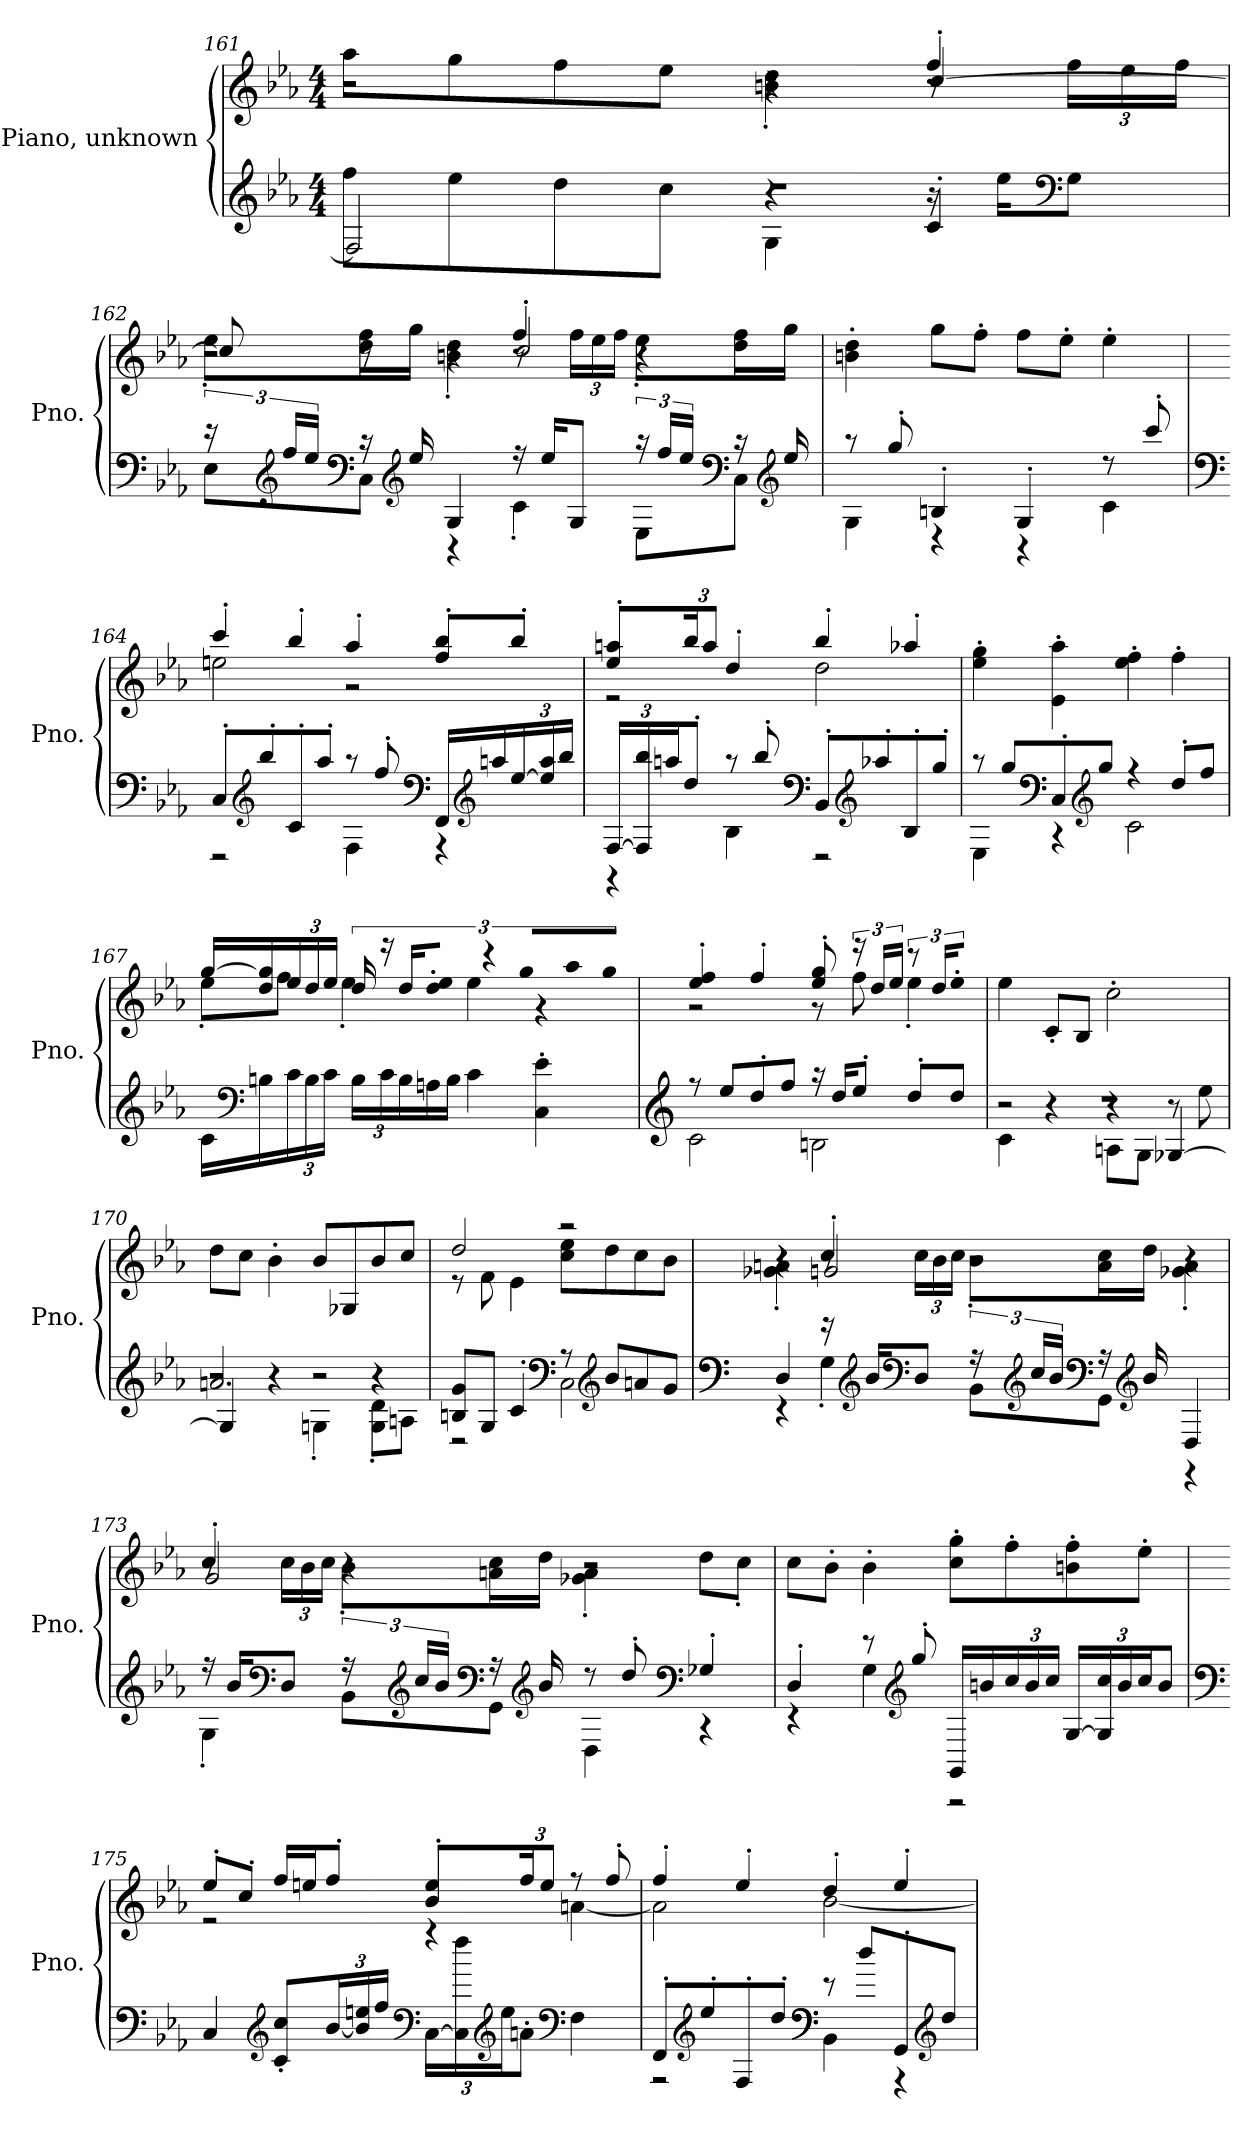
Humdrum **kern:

**kern	**kern
*part1	*part1
*staff2	*staff1
*I"Piano, unknown	*
*I'Pno.	*
*clefG2	*clefG2
*k[b-e-a-]	*k[b-e-a-]
*M4/4	*M4/4
=161	=161
*^	*^
*	*^	*	*^
1r	8ff\L	2F/]	2r	8aa-\L	2r
.	8ee-\	.	.	8gg\	.
.	8dd\	.	.	8ff\	.
.	8cc\J	.	.	8ee-\J	.
.	4G\	4r	4r	4bn\' 4dd\'	4r
.	16r	4c'/	4ff'/	8r	[4cc/
.	16ee-\KL	.	.	.	.
*clefF4	*	*	*	*	*
*	*	*	*	*Xbrackettup	*
.	8G\J	.	.	24ff\LL	.
.	.	.	.	24ee-\	.
.	.	.	.	24ff\JJ	.
*	*v	*v	*	*	*
!!LO:LB:g=z	!!	!!
=162	=162	=162	=162	=162
24r	8E-\L	2r	8ee-'\L	8cc/]
*clefG2	*	*	*	*
24ff/LL	.	.	.	.
24ee-/JJ	.	.	.	.
*clefF4	*	*	*	*
16r	8C\J	.	16dd\ 16ff\L	8r
*clefG2	*	*	*	*
16ee-/	.	.	16gg\JJ	.
4G/	4r	.	4bn\' 4dd\'	4r
16r	4c'\	4ff'/	8r	2cc/
16ee-/KL	.	.	.	.
8G/J	.	.	24ff\LL	.
.	.	.	24ee-\	.
.	.	.	24ff\JJ	.
24r	8E-\L	4r	8ee-'\L	.
24ff/LL	.	.	.	.
24ee-/JJ	.	.	.	.
*clefF4	*	*	*	*
16r	8C\J	.	16dd\ 16ff\L	.
*clefG2	*	*	*	*
16ee-/	.	.	16gg\JJ	.
*	*	*v	*v	*v
=163	=163	=163
8r	4G\	4bn\' 4dd\'
8gg'/	.	.
4Bn'/	4r	8gg\L
.	.	8ff'\J
4G'/	4r	8ff\L
.	.	8ee-'\J
8r	4c\	4ee-'\
8ccc'/	.	.
!!LO:LB:g=z
=164	=164	=164
*clefF4	*	*
*	*	*^
8C'/L	2r	4ccc'/	2een\
*clefG2	*	*	*
8bb-'/	.	.	.
8c'/	.	4bb-'/	.
8aa-'/J	.	.	.
8r	4F\	4aa-'/	2r
8ff'/	.	.	.
*clefF4	*	*	*
16FF/LL	4r	8ff/' 8bb-/'L	.
*clefG2	*	*	*
16aan/	.	.	.
*Xbrackettup	*	*	*
[24ee-/	.	8bb-'/J	.
24ee-/] 24aa/	.	.	.
24bb-/JJ	.	.	.
=165	=165	=165	=165
[24F/LL	4r	8ee-/' 8aan/'L	2r
24F/] 24bb-/	.	.	.
24aan/J	.	.	.
8dd'/J	.	24bb-/K	.
.	.	12aa/J	.
8r	4B-\	4dd'/	.
8bb-'/	.	.	.
*clefF4	*	*	*
8BB-'/L	2r	4bb-'/	2dd\
*clefG2	*	*	*
8aa-X'/	.	.	.
8B-'/	.	4aa-X'/	.
8gg'/J	.	.	.
*	*	*v	*v
!!LO:LB:g=z
=166	=166	=166
8r	4E-\	4ee-\' 4gg\'
8gg/L	.	.
*clefF4	*	*
8C'/	4r	4e-\' 4aa-\'
*clefG2	*	*
8gg/J	.	.
4r	2c\	4ee-\' 4ff\'
8dd'/L	.	4ff'\
8ff/J	.	.
*v	*v	*
=167	=167
*	*^
16c\LL	[16gg/LL	8ee-'\L
*clefF4	*	*
16Bn\	16dd/ 16gg/]	.
24c\	24ee-/	8ff\J
24B\	24dd/	.
24c\JJ	24ee-/JJ	.
*	*brackettup	*
24B\LL	24dd/	4ee-'\
24c\	24r	.
24B\	24dd/KL	.
16An\	8dd/' 8ee-/'J	.
16B\JJ	.	.
4c\	8r	4ee-\
.	8gg/L	.
4C\' 4e-\'	8aa-/	4r
.	8gg/J	.
=168	=168	=168
*clefG2	*	*
*^	*	*
8r	2c\	4ee-/' 4ff/'	2r
8ee-/L	.	.	.
8dd'/	.	4ff'/	.
8ff/J	.	.	.
16r	2Bn\	8ee-/' 8gg/'	8r
16dd/KL	.	.	.
8ee-'/J	.	24r	8ff\
.	.	24dd/LL	.
.	.	24ee-/JJ	.
8dd'/L	.	12r	4ee-'\
.	.	24dd/KL	.
8dd/J	.	8ee-'/J	.
*	*	*v	*v
!!LO:LB:g=z
=169	=169	=169
*	*^	*
1r	4c\	2r	4ee-\
.	4r	.	8c'/L
.	.	.	8B-/J
.	8An\L	4r	2cc'\
.	8G\J	.	.
.	8r	[4G-X/	.
.	8ee-\	.	.
=170	=170	=170	=170
2.an/	2r	4G-/]	8dd\L
.	.	.	8cc\J
.	.	4r	4b-'\
.	4Gn'\	2r	8b-/L
.	.	.	8G-X/
4r	8G\' 8d\'L	.	8b-/
.	8An\J	.	8cc/J
*	*v	*v	*
=171	=171	=171
*	*	*^
8Bn/ 8g/L	2r	2dd/	8r
8G/J	.	.	8f\
4c'/	.	.	4e-\
*clefF4	*	*	*
8r	2C\	2r	8cc\ 8ee-\L
*clefG2	*	*	*
8b-/L	.	.	8dd\
8an/	.	.	8cc\
8g/J	.	.	8b-\J
*	*	*v	*v
!!LO:LB:g=z
=172	=172	=172
*clefF4	*	*
*	*	*^
*	*	*	*^
4D/	4r	4r	4g-X\' 4an\'	4r
16r	4G'\	4cc'/	8r	2gn/
*clefG2	*	*	*	*
16b-/KL	.	.	.	.
*clefF4	*	*	*	*
*	*	*	*Xbrackettup	*
8D/J	.	.	24cc\LL	.
.	.	.	24b-\	.
.	.	.	24cc\JJ	.
*brackettup	*	*	*	*
24r	8BB-\L	2r	8b-'\L	.
*clefG2	*	*	*	*
24cc/LL	.	.	.	.
24b-/JJ	.	.	.	.
*clefF4	*	*	*	*
16r	8GG\J	.	16a\ 16cc\L	.
*clefG2	*	*	*	*
16b-/	.	.	16dd\JJ	.
4D/	4r	.	4g-X\' 4a\'	4r
!!LO:PB:g=z	!!	!!
=173	=173	=173	=173	=173
16r	4G'\	4cc'/	8r	2g/
16b-/KL	.	.	.	.
*clefF4	*	*	*	*
8D/J	.	.	24cc\LL	.
.	.	.	24b-\	.
.	.	.	24cc\JJ	.
24r	8BB-\L	4r	8b-'\L	.
*clefG2	*	*	*	*
24cc/LL	.	.	.	.
24b-/JJ	.	.	.	.
*clefF4	*	*	*	*
16r	8GG\J	.	16an\ 16cc\L	.
*clefG2	*	*	*	*
16b-/	.	.	16dd\JJ	.
8r	4D\	2r	4g-X\' 4a\'	2r
8dd'/	.	.	.	.
*clefF4	*	*	*	*
4G-X'/	4r	.	8dd\L	.
.	.	.	8cc'\J	.
*	*	*v	*v	*v
=174	=174	=174
4D'/	4r	8cc\L
.	.	8b-'\J
8r	4G\	4b-'\
*clefG2	*	*
8gg'/	.	.
16GG/LL	2r	8cc\' 8gg\'L
16bn/	.	.
*Xbrackettup	*	*
24cc/	.	8ff'\
24b/	.	.
24cc/JJ	.	.
[24G/LL	.	8bn\' 8ff\'
24G/] 24cc/	.	.
24b/	.	.
24cc/J	.	8ee-'\J
12b/J	.	.
*v	*v	*
!!LO:LB:g=z
=175	=175
*clefF4	*
*	*^
4C/	8ee-'/L	2r
.	8cc'/J	.
*clefG2	*	*
8c/' 8cc/'L	16ff/LL	.
.	16een/J	.
[24b-/L	8ff'/J	.
24b-/] 24een/	.	.
24ff/JJ	.	.
*clefF4	*	*
[24C\LL	8b-/' 8ee/'L	4r
24C\] 24ff\	.	.
*clefG2	*	*
24ee\J	.	.
8an'\J	24ff/K	.
.	12ee/J	.
*clefF4	*	*
4F\	8r	[4an\
.	8ff'/	.
=176	=176	=176
*^	*	*
8FF'/L	2r	4ff'/	2a\]
*clefG2	*	*	*
8ee-'/	.	.	.
8F'/	.	4ee-'/	.
8dd'/J	.	.	.
*clefF4	*	*	*
8r	4BB-\	4dd'/	[2b-\
8dd/L	.	.	.
8GG'/	4r	4ee-'/	.
*clefG2	*	*	*
8dd/J	.	.	.
*v	*v	*	*
*	*v	*v
=	=
*-	*-
